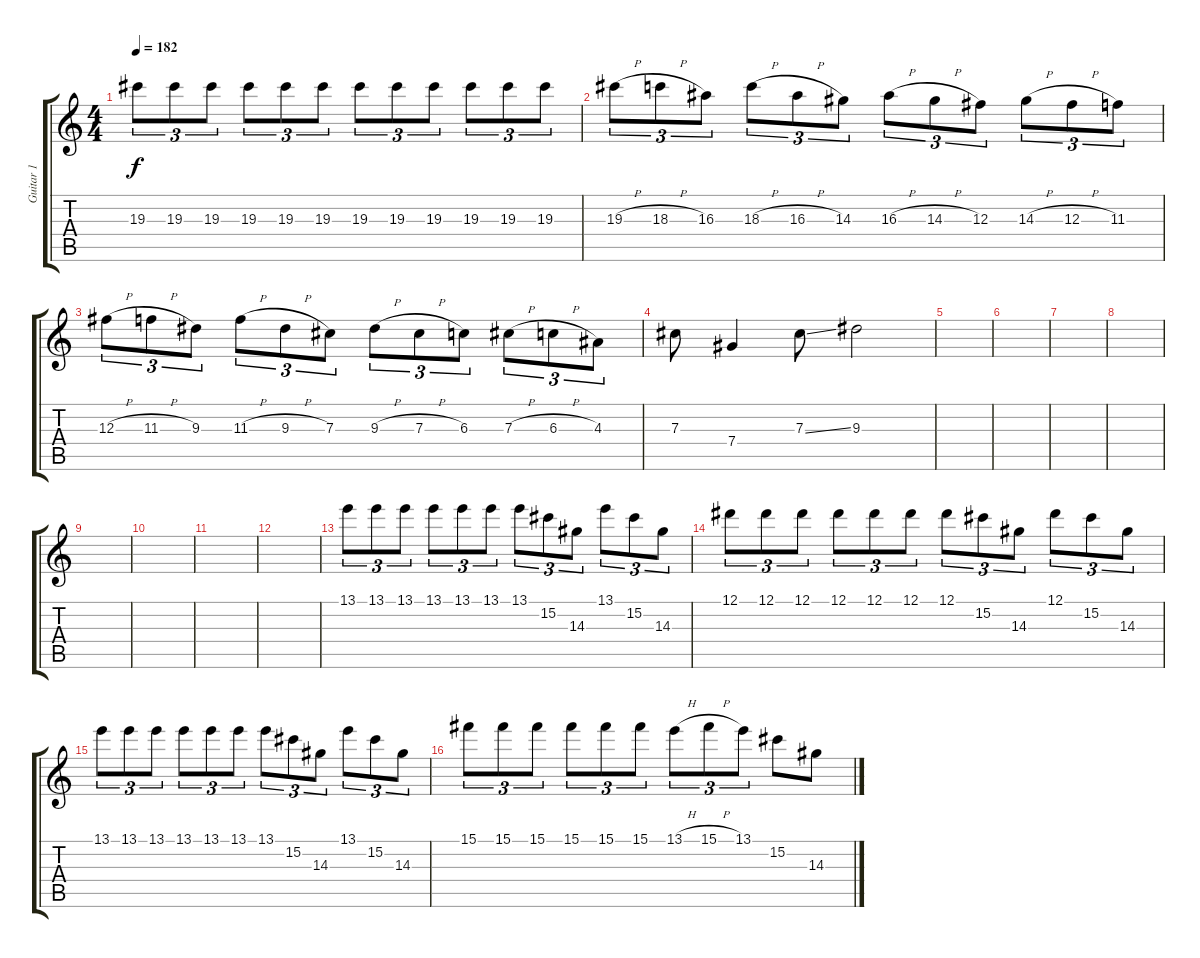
\track ("Guitar 1" "Guitar 1") {instrument distortionguitar}
\staff {score tabs}
\tuning (Eb4 Bb3 Gb3 Db3 Ab2 Eb2) {hide}
\ts (4 4)
\tempo 182
\clef g2
\ks c
19.3.8{tu (3 2) dy f} 19.3.8{tu (3 2)} 19.3.8{tu (3 2)} 19.3.8{tu (3 2)} 19.3.8{tu (3 2)} 19.3.8{tu (3 2)} 19.3.8{tu (3 2)} 19.3.8{tu (3 2)} 19.3.8{tu (3 2)} 19.3.8{tu (3 2)} 19.3.8{tu (3 2)} 19.3.8{tu (3 2)} |
19.3{h}.8{tu (3 2)} 18.3{h}.8{tu (3 2)} 16.3.8{tu (3 2)} 18.3{h}.8{tu (3 2)} 16.3{h}.8{tu (3 2)} 14.3.8{tu (3 2)} 16.3{h}.8{tu (3 2)} 14.3{h}.8{tu (3 2)} 12.3.8{tu (3 2)} 14.3{h}.8{tu (3 2)} 12.3{h}.8{tu (3 2)} 11.3.8{tu (3 2)} |
12.3{h}.8{tu (3 2)} 11.3{h}.8{tu (3 2)} 9.3.8{tu (3 2)} 11.3{h}.8{tu (3 2)} 9.3{h}.8{tu (3 2)} 7.3.8{tu (3 2)} 9.3{h}.8{tu (3 2)} 7.3{h}.8{tu (3 2)} 6.3.8{tu (3 2)} 7.3{h}.8{tu (3 2)} 6.3{h}.8{tu (3 2)} 4.3.8{tu (3 2)} |
7.3.8 7.4.4 7.3{ss}.8 9.3.2 |
|
|
|
|
|
|
|
|
13.1.8{tu (3 2) volume 13 balance 6} 13.1.8{tu (3 2)} 13.1.8{tu (3 2)} 13.1.8{tu (3 2)} 13.1.8{tu (3 2)} 13.1.8{tu (3 2)} 13.1.8{tu (3 2)} 15.2.8{tu (3 2)} 14.3.8{tu (3 2)} 13.1.8{tu (3 2)} 15.2.8{tu (3 2)} 14.3.8{tu (3 2)} |
12.1.8{tu (3 2)} 12.1.8{tu (3 2)} 12.1.8{tu (3 2)} 12.1.8{tu (3 2)} 12.1.8{tu (3 2)} 12.1.8{tu (3 2)} 12.1.8{tu (3 2)} 15.2.8{tu (3 2)} 14.3.8{tu (3 2)} 12.1.8{tu (3 2)} 15.2.8{tu (3 2)} 14.3.8{tu (3 2)} |
13.1.8{tu (3 2)} 13.1.8{tu (3 2)} 13.1.8{tu (3 2)} 13.1.8{tu (3 2)} 13.1.8{tu (3 2)} 13.1.8{tu (3 2)} 13.1.8{tu (3 2)} 15.2.8{tu (3 2)} 14.3.8{tu (3 2)} 13.1.8{tu (3 2)} 15.2.8{tu (3 2)} 14.3.8{tu (3 2)} |
15.1.8{tu (3 2)} 15.1.8{tu (3 2)} 15.1.8{tu (3 2)} 15.1.8{tu (3 2)} 15.1.8{tu (3 2)} 15.1.8{tu (3 2)} 13.1{h}.8{tu (3 2)} 15.1{h}.8{tu (3 2)} 13.1.8{tu (3 2)} 15.2.8 14.3.8
